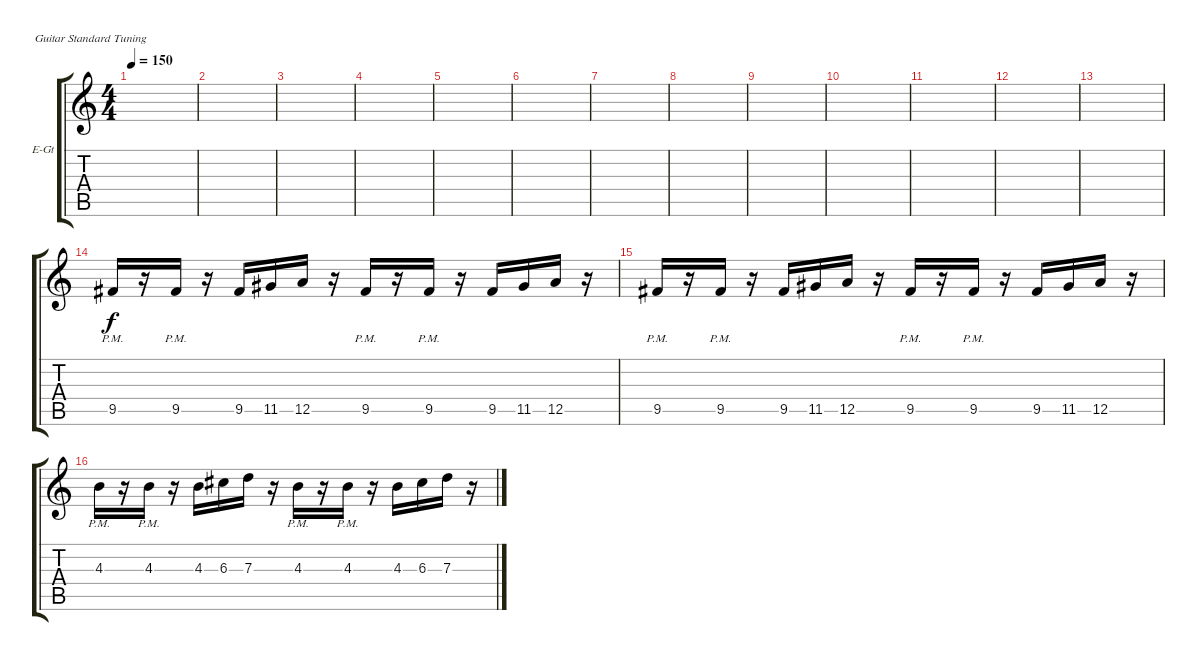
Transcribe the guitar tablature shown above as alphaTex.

\bracketExtendMode groupsimilarinstruments
\firstSystemTrackNameOrientation horizontal
\otherSystemsTrackNameOrientation horizontal
\track ("Electric Guitar Solo Effect" "E-Gt") {solo instrument overdrivenguitar}
\staff {score tabs}
\tuning (E4 B3 G3 D3 A2 E2)
\ts (4 4)
\tempo 150
\clef g2
\scale
0.333333
\ks c
|
\scale
0.333333 |
\scale
0.333333 |
\scale
0.333333 |
\scale
0.333333 |
\scale
0.333333 |
\scale
0.333333 |
\scale
0.333333 |
\scale
0.333333 |
\scale
0.333333 |
\scale
0.333333 |
\scale
0.333333 |
\scale
0.333333 |
\scale
0.333333 9.5{pm}.16 r.16 9.5{pm}.16 r.16 9.5.16 11.5.16 12.5.16 r.16 9.5{pm}.16 r.16 9.5{pm}.16 r.16 9.5.16 11.5.16 12.5.16 r.16 |
\scale
0.333333 9.5{pm}.16 r.16 9.5{pm}.16 r.16 9.5.16 11.5.16 12.5.16 r.16 9.5{pm}.16 r.16 9.5{pm}.16 r.16 9.5.16 11.5.16 12.5.16 r.16 |
\scale
0.333333 4.3{pm}.16 r.16 4.3{pm}.16 r.16 4.3.16 6.3.16 7.3.16 r.16 4.3{pm}.16 r.16 4.3{pm}.16 r.16 4.3.16 6.3.16 7.3.16 r.16
